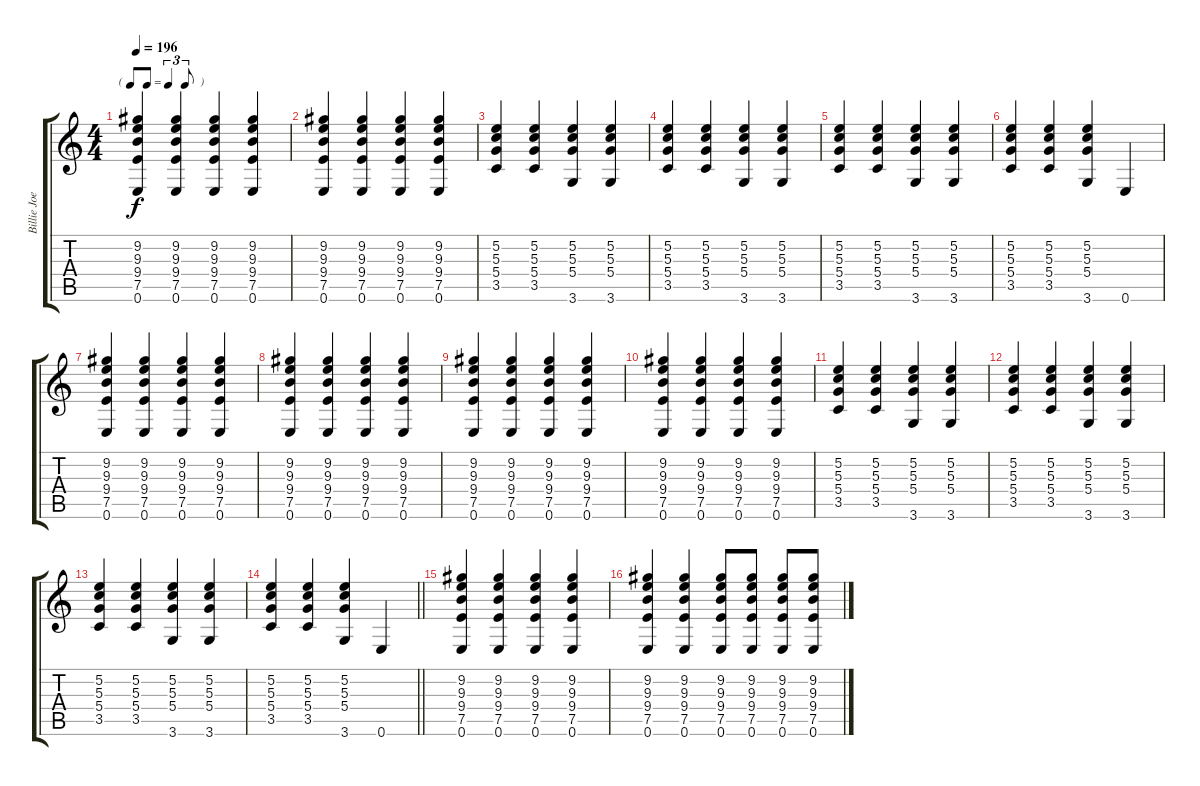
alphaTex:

\track ("Billie Joe" "Billie Joe") {instrument distortionguitar}
\staff {score tabs}
\tuning (E4 B3 G3 D3 A2 E2) {hide}
\ts (4 4)
\tf triplet8th
\tempo 196
\clef g2
\ks c
(9.2 9.3 9.4 7.5 0.6).4{dy f} (9.2 9.3 9.4 7.5 0.6).4 (9.2 9.3 9.4 7.5 0.6).4 (9.2 9.3 9.4 7.5 0.6).4 |
(9.2 9.3 9.4 7.5 0.6).4 (9.2 9.3 9.4 7.5 0.6).4 (9.2 9.3 9.4 7.5 0.6).4 (9.2 9.3 9.4 7.5 0.6).4 |
(5.2 5.3 5.4 3.5).4 (5.2 5.3 5.4 3.5).4 (5.2 5.3 5.4 3.6).4 (5.2 5.3 5.4 3.6).4 |
(5.2 5.3 5.4 3.5).4 (5.2 5.3 5.4 3.5).4 (5.2 5.3 5.4 3.6).4 (5.2 5.3 5.4 3.6).4 |
(5.2 5.3 5.4 3.5).4 (5.2 5.3 5.4 3.5).4 (5.2 5.3 5.4 3.6).4 (5.2 5.3 5.4 3.6).4 |
(5.2 5.3 5.4 3.5).4 (5.2 5.3 5.4 3.5).4 (5.2 5.3 5.4 3.6).4 0.6.4 |
(9.2 9.3 9.4 7.5 0.6).4 (9.2 9.3 9.4 7.5 0.6).4 (9.2 9.3 9.4 7.5 0.6).4 (9.2 9.3 9.4 7.5 0.6).4 |
(9.2 9.3 9.4 7.5 0.6).4 (9.2 9.3 9.4 7.5 0.6).4 (9.2 9.3 9.4 7.5 0.6).4 (9.2 9.3 9.4 7.5 0.6).4 |
(9.2 9.3 9.4 7.5 0.6).4 (9.2 9.3 9.4 7.5 0.6).4 (9.2 9.3 9.4 7.5 0.6).4 (9.2 9.3 9.4 7.5 0.6).4 |
(9.2 9.3 9.4 7.5 0.6).4 (9.2 9.3 9.4 7.5 0.6).4 (9.2 9.3 9.4 7.5 0.6).4 (9.2 9.3 9.4 7.5 0.6).4 |
(5.2 5.3 5.4 3.5).4 (5.2 5.3 5.4 3.5).4 (5.2 5.3 5.4 3.6).4 (5.2 5.3 5.4 3.6).4 |
(5.2 5.3 5.4 3.5).4 (5.2 5.3 5.4 3.5).4 (5.2 5.3 5.4 3.6).4 (5.2 5.3 5.4 3.6).4 |
(5.2 5.3 5.4 3.5).4 (5.2 5.3 5.4 3.5).4 (5.2 5.3 5.4 3.6).4 (5.2 5.3 5.4 3.6).4 |
\barLineRight lightlight
(5.2 5.3 5.4 3.5).4 (5.2 5.3 5.4 3.5).4 (5.2 5.3 5.4 3.6).4 0.6.4 |
(9.2 9.3 9.4 7.5 0.6).4 (9.2 9.3 9.4 7.5 0.6).4 (9.2 9.3 9.4 7.5 0.6).4 (9.2 9.3 9.4 7.5 0.6).4 |
(9.2 9.3 9.4 7.5 0.6).4 (9.2 9.3 9.4 7.5 0.6).4 (9.2 9.3 9.4 7.5 0.6).8 (9.2 9.3 9.4 7.5 0.6).8 (9.2 9.3 9.4 7.5 0.6).8 (9.2 9.3 9.4 7.5 0.6).8
